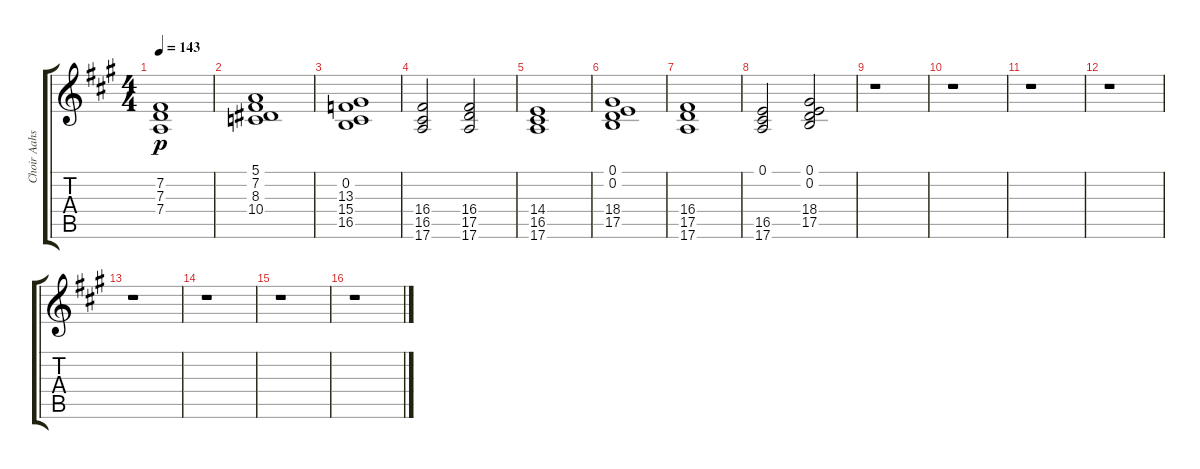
\track ("Choir Aahs" "Choir Aahs") {instrument choiraahs}
\staff {score tabs}
\tuning (E4 B3 G3 D3 A2 E2) {hide}
\ts (4 4)
\tempo 143
\clef g2
\ks a
(7.2 7.3 7.4).1{dy p} |
(5.1 7.2 8.3 10.4).1 |
(0.2 13.3 15.4 16.5).1 |
(16.4 16.5 17.6).2 (16.4 17.5 17.6).2 |
(14.4 16.5 17.6).1 |
(0.1 0.2 18.4 17.5).1 |
(16.4 17.5 17.6).1 |
(0.1 16.5 17.6).2 (0.1 0.2 18.4 17.5).2 |
r.1 |
r.1 |
r.1 |
r.1 |
r.1 |
r.1 |
r.1 |
r.1
